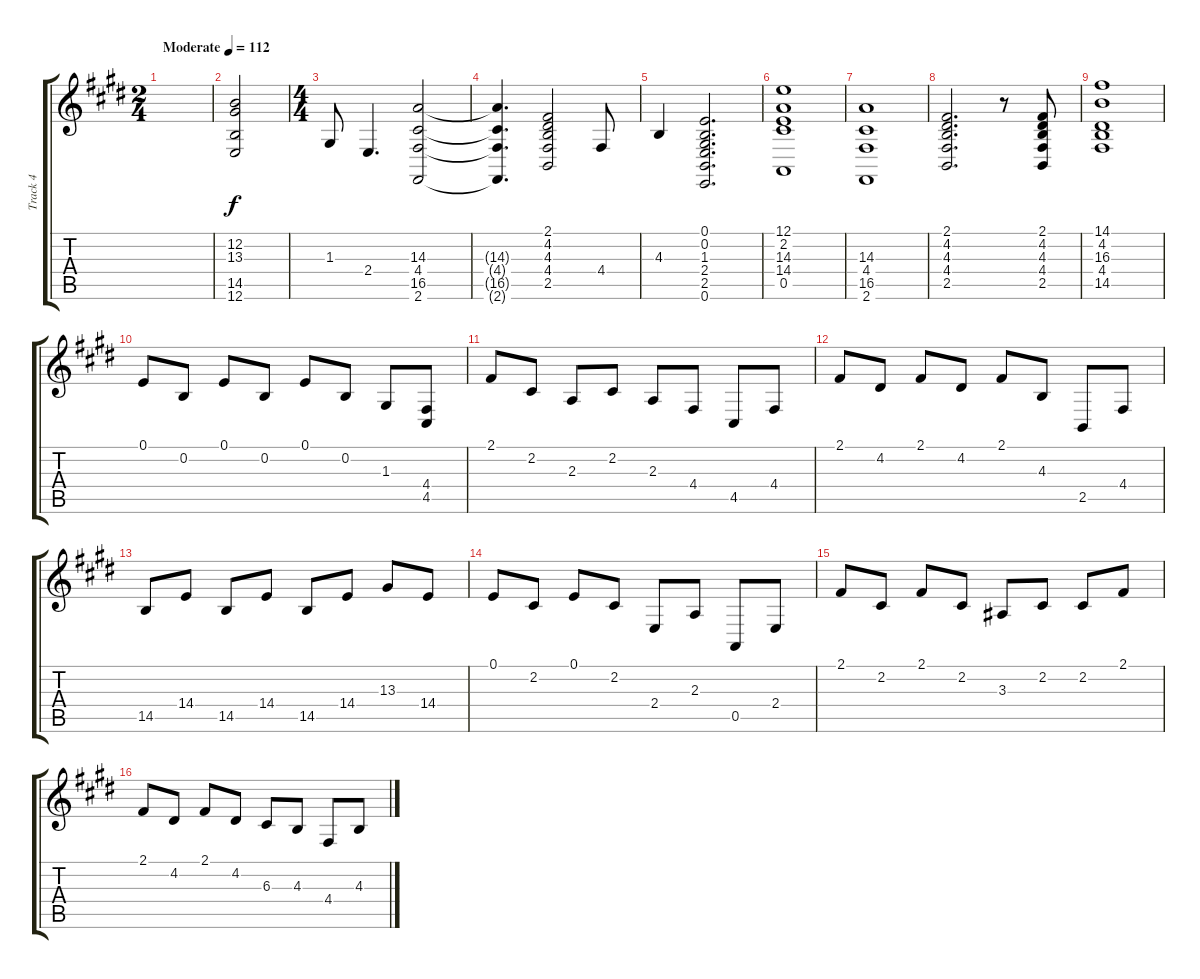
\track ("Track 4" "Track 4") {instrument acousticgrandpiano}
\staff {score tabs}
\tuning (E4 B3 G3 D3 A2 E2) {hide}
\ts (2 4)
\tempo (112 "Moderate")
\clef g2
\ks e
|
(12.2 13.3 14.5 12.6).2 |
\ts (4 4)
1.3.8 2.4.4{d} (14.3 4.4 16.5 2.6).2 |
(14.3{t} 4.4{t} 16.5{t} 2.6{t}).4{d} (2.1 4.2 4.3 4.4 2.5).2 4.4.8 |
4.3.4 (0.1 0.2 1.3 2.4 2.5 0.6).2{d} |
(12.1 2.2 14.3 14.4 0.5).1 |
(14.3 4.4 16.5 2.6).1 |
(2.1 4.2 4.3 4.4 2.5).2{d} r.8 (2.1 4.2 4.3 4.4 2.5).8 |
(14.1 4.2 16.3 4.4 14.5).1 |
0.1.8 0.2.8 0.1.8 0.2.8 0.1.8 0.2.8 1.3.8 (4.4 4.5).8 |
2.1.8 2.2.8 2.3.8 2.2.8 2.3.8 4.4.8 4.5.8 4.4.8 |
2.1.8 4.2.8 2.1.8 4.2.8 2.1.8 4.3.8 2.5.8 4.4.8 |
14.5.8 14.4.8 14.5.8 14.4.8 14.5.8 14.4.8 13.3.8 14.4.8 |
0.1.8 2.2.8 0.1.8 2.2.8 2.4.8 2.3.8 0.5.8 2.4.8 |
2.1.8 2.2.8 2.1.8 2.2.8 3.3.8 2.2.8 2.2.8 2.1.8 |
2.1.8 4.2.8 2.1.8 4.2.8 6.3.8 4.3.8 4.4.8 4.3.8
